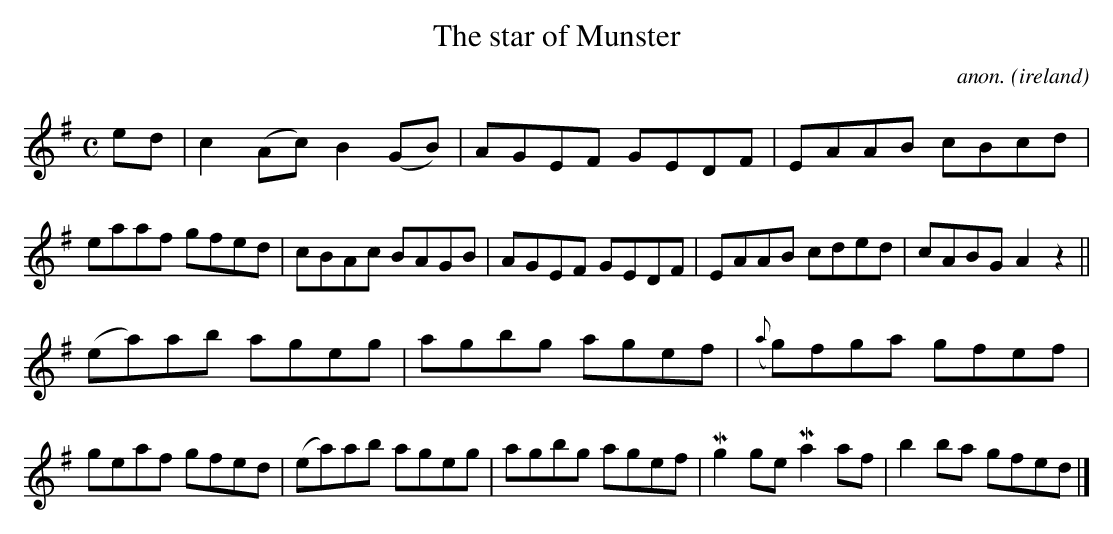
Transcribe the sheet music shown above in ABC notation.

X:1
T:The star of Munster
O:ireland
C:anon.
m:Mn2 = (3n/o/n/ o/4n/4-n/
M:C
L:1/8
K:Ador
ed|c2(Ac) B2(GB)|AGEF GEDF|EAAB cBcd|eaaf gfed|cBAc BAGB|AGEF GEDF|EAAB cded|cABG A2 z2||
(ea)ab ageg|agbg agef|({a}g)fga gfef|geaf gfed|(ea)ab ageg|agbg agef|Mg2ge Ma2af|b2 ba gfed|]
